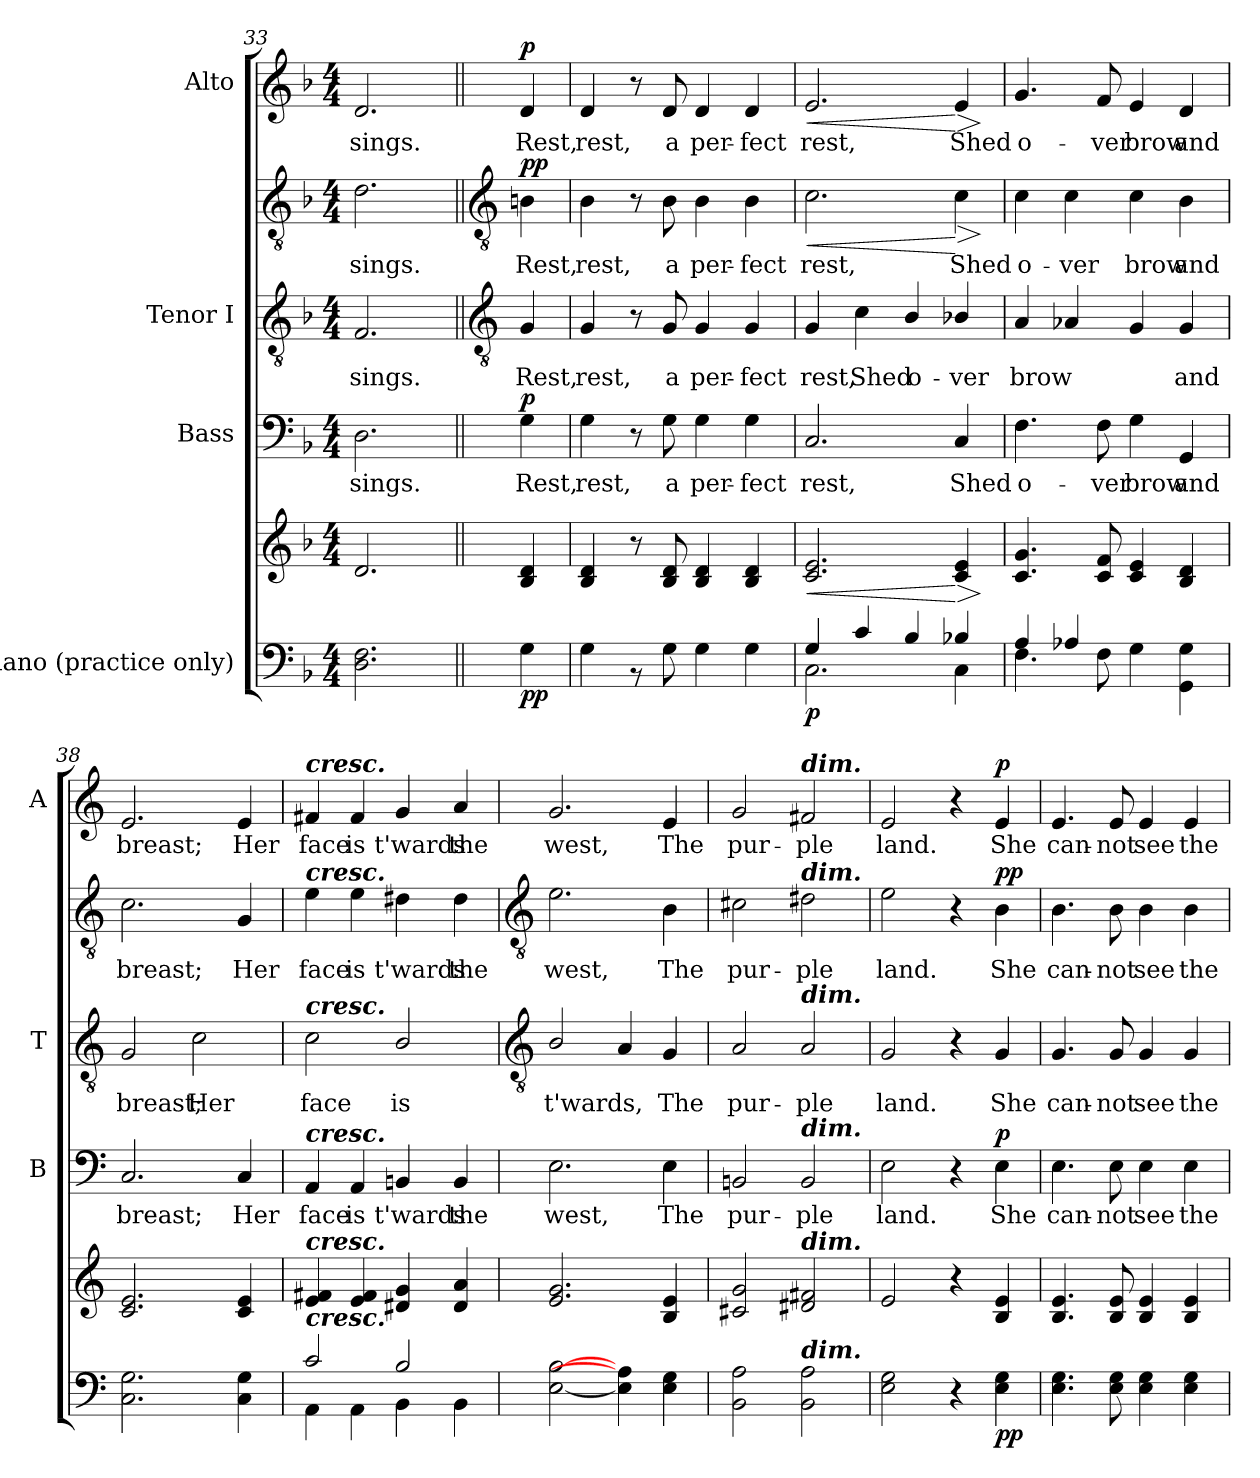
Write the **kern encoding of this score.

**kern	**kern	**dynam	**kern	**text	**dynam	**kern	**text	**kern	**text	**dynam	**kern	**text	**dynam
*part4	*part4	*part4	*part3	*part3	*part3	*part2	*part2	*part2	*part2	*part2	*part1	*part1	*part1
*staff6	*staff5	*staff5/6	*staff4	*staff4	*staff4	*staff3	*staff3	*staff2	*staff2	*staff2/3	*staff1	*staff1	*staff1
*I"Piano (practice only)	*	*	*I"Bass	*	*	*I"Tenor I	*	*	*	*	*I"Alto	*	*
*	*	*	*I'B	*	*	*I'T	*	*	*	*	*I'A	*	*
*clefF4	*clefG2	*	*clefF4	*	*	*clefGv2	*	*clefGv2	*	*	*clefG2	*	*
*k[b-]	*k[b-]	*	*k[b-]	*	*	*k[b-]	*	*k[b-]	*	*	*k[b-]	*	*
*F:	*F:	*	*F:	*	*	*F:	*	*F:	*	*	*F:	*	*
*M4/4	*M4/4	*	*M4/4	*	*	*M4/4	*	*M4/4	*	*	*M4/4	*	*
=33	=33	=33	=33	=33	=33	=33	=33	=33	=33	=33	=33	=33	=33
*^	*^	*	*	*	*	*	*	*	*	*	*	*	*
!	!	!	!	!	!	!LO:LY:b	!	!	!LO:LY:b	!	!LO:LY:b	!	!	!LO:LY:b	!
2.ryy	2.D\ 2.F\	2.d/	2.ryy	.	2.D	sings.	.	2.F	sings.	2.d	sings.	.	2.d	sings.	.
*	*	*v	*v	*	*	*	*	*	*	*	*	*	*	*	*
*k[]	*	*k[]	*	*k[]	*	*	*k[]	*	*k[]	*	*	*k[]	*	*
*C:	*	*C:	*	*C:	*	*	*C:	*	*C:	*	*	*C:	*	*
!!LO:LB:g=z
=34||	=34||	=34||	=34||	=34||	=34||	=34||	=34||	=34||	=34||	=34||	=34||	=34||	=34||	=34||
*	*	*	*	*	*	*	*clefGv2	*	*clefGv2	*	*	*	*	*
*	*	*^	*	*	*	*	*	*	*	*	*	*	*	*
!	!	!	!	!LO:DY:b=2	!	!LO:LY:b	!	!	!LO:LY:b	!	!LO:LY:b	!	!	!LO:LY:b	!
!	!	!	!	!LO:DY:n=1:b	!	!	!LO:DY:b	!	!	!	!	!LO:DY:b=2	!	!	!
!	!	!	!	!	!	!	!	!	!	!	!	!LO:DY:n=1:b	!	!	!LO:DY:b
*	*	*v	*v	*	*	*	*	*	*	*	*	*	*	*	*
4ryy	4G\	4B 4d	p p	4G	Rest,	p	4G	Rest,	4Bn	Rest,	p p	4d	Rest,	p
=35	=35	=35	=35	=35	=35	=35	=35	=35	=35	=35	=35	=35	=35	=35
!	!	!	!	!	!LO:LY:b	!	!	!LO:LY:b	!	!LO:LY:b	!	!	!LO:LY:b	!
1ryy	4G\	4B 4d	.	4G	rest,	.	4G	rest,	4B	rest,	.	4d	rest,	.
.	8r	8r	.	8r	.	.	8r	.	8r	.	.	8r	.	.
!	!	!	!	!	!LO:LY:b	!	!	!LO:LY:b	!	!LO:LY:b	!	!	!LO:LY:b	!
.	8G\	8B 8d	.	8G	a	.	8G	a	8B	a	.	8d	a	.
!	!	!	!	!	!LO:LY:b	!	!	!LO:LY:b	!	!LO:LY:b	!	!	!LO:LY:b	!
.	4G\	4B 4d	.	4G	per-	.	4G	per-	4B	per-	.	4d	per-	.
!	!	!	!	!	!LO:LY:b	!	!	!LO:LY:b	!	!LO:LY:b	!	!	!LO:LY:b	!
.	4G\	4B 4d	.	4G	-fect	.	4G	-fect	4B	-fect	.	4d	-fect	.
=36	=36	=36	=36	=36	=36	=36	=36	=36	=36	=36	=36	=36	=36	=36
!	!	!	!LO:HP:b	!	!LO:LY:b	!	!	!LO:LY:b	!	!LO:LY:b	!LO:HP:b	!	!LO:LY:b	!LO:HP:b
!	!	!	!LO:DY:n=1:b=2	!	!	!	!	!	!	!	!	!	!	!
4G/	2.C\	2.c 2.e	< p	2.C	rest,	.	4G	rest,	2.c	rest,	<	2.e	rest,	<
!	!	!	!	!	!	!	!	!LO:LY:b	!	!	!	!	!	!
4c/	.	.	.	.	.	.	4c	Shed	.	.	.	.	.	.
!	!	!	!	!	!	!	!	!LO:LY:b	!	!	!	!	!	!
4B/	.	.	.	.	.	.	4B/	o-	.	.	.	.	.	.
!	!	!	!LO:HP:n=1:b	!	!LO:LY:b	!	!	!LO:LY:b	!	!LO:LY:b	!LO:HP:n=1:b	!	!LO:LY:b	!LO:HP:n=1:b
4B-X/	4C\	4c 4e	[ >	4C	Shed	.	4B-X/	-ver	4c	Shed	[ >	4e	Shed	[ >
*v	*v	*	*	*	*	*	*	*	*	*	*	*	*	*
.	.	]	.	.	.	.	.	.	.	]	.	.	]
=37	=37	=37	=37	=37	=37	=37	=37	=37	=37	=37	=37	=37	=37
*^	*	*	*	*	*	*	*	*	*	*	*	*	*
!	!	!	!	!	!LO:LY:b	!	!	!LO:LY:b	!	!LO:LY:b	!	!	!LO:LY:b	!
4A/	4.F\	4.c 4.g	.	4.F	o-	.	4A	brow	4c	o-	.	4.g	o-	.
!	!	!	!	!	!	!	!	!	!	!LO:LY:b	!	!	!	!
4A-X/	.	.	.	.	.	.	4A-X	.	4c	-ver	.	.	.	.
!	!	!	!	!	!LO:LY:b	!	!	!	!	!	!	!	!LO:LY:b	!
.	8F\	8c 8f	.	8F	-ver	.	.	.	.	.	.	8f	-ver	.
!	!	!	!	!	!LO:LY:b	!	!	!	!	!LO:LY:b	!	!	!LO:LY:b	!
2ryy	4G\	4c 4e	.	4G	brow	.	4G	.	4c	brow	.	4e	brow	.
!	!	!	!	!	!LO:LY:b	!	!	!LO:LY:b	!	!LO:LY:b	!	!	!LO:LY:b	!
.	4GG\ 4G\	4B 4d	.	4GG	and	.	4G	and	4B	and	.	4d	and	.
=38	=38	=38	=38	=38	=38	=38	=38	=38	=38	=38	=38	=38	=38	=38
!	!	!	!	!	!LO:LY:b	!	!	!LO:LY:b	!	!LO:LY:b	!	!	!LO:LY:b	!
1ryy	2.C\ 2.G\	2.c 2.e	.	2.C	breast;	.	2G	breast;	2.c	breast;	.	2.e	breast;	.
!	!	!	!	!	!	!	!	!LO:LY:b	!	!	!	!	!	!
.	.	.	.	.	.	.	2c	Her	.	.	.	.	.	.
!	!	!	!	!	!LO:LY:b	!	!	!	!	!LO:LY:b	!	!	!LO:LY:b	!
.	4C\ 4G\	4c 4e	.	4C	Her	.	.	.	4G	Her	.	4e	Her	.
=39	=39	=39	=39	=39	=39	=39	=39	=39	=39	=39	=39	=39	=39	=39
!	!	!	!	!	!	!	!	!	!	!	!	!LO:TX:a:Bi:t=cresc.	!	!
!	!	!	!	!	!	!	!	!	!LO:TX:a:Bi:t=cresc.	!	!	!	!	!
!	!	!	!	!	!	!	!LO:TX:a:Bi:t=cresc.	!	!	!	!	!	!	!
!	!	!	!	!LO:TX:a:Bi:t=cresc.	!	!	!	!	!	!	!	!	!	!
!	!	!LO:TX:a:Bi:t=cresc.	!	!	!	!	!	!	!	!	!	!	!	!
!LO:TX:a:Bi:t=cresc.	!	!	!	!	!	!	!	!	!	!	!	!	!	!
!	!	!	!	!	!LO:LY:b	!	!	!LO:LY:b	!	!LO:LY:b	!	!	!LO:LY:b	!
2c/	4AA\	4e 4f#X	.	4AA	face	.	2c	face	4e	face	.	4f#X	face	.
!	!	!	!	!	!LO:LY:b	!	!	!	!	!LO:LY:b	!	!	!LO:LY:b	!
.	4AA\	4e 4f#	.	4AA	is	.	.	.	4e	is	.	4f#	is	.
!	!	!	!	!	!LO:LY:b	!	!	!LO:LY:b	!	!LO:LY:b	!	!	!LO:LY:b	!
2B/	4BB\	4d#X 4g	.	4BBn	t'wards	.	2B/	is	4d#X	t'wards	.	4g	t'wards	.
!	!	!	!	!	!LO:LY:b	!	!	!	!	!LO:LY:b	!	!	!LO:LY:b	!
.	4BB\	4d# 4a	.	4BB	the	.	.	.	4d#	the	.	4a	the	.
*v	*v	*	*	*	*	*	*	*	*	*	*	*	*	*
!!LO:LB:g=z
=40	=40	=40	=40	=40	=40	=40	=40	=40	=40	=40	=40	=40	=40
*	*	*	*	*	*	*clefGv2	*	*clefGv2	*	*	*	*	*
*^	*	*	*	*	*	*	*	*	*	*	*	*	*
!	!	!	!	!	!LO:LY:b	!	!	!LO:LY:b	!	!LO:LY:b	!	!	!LO:LY:b	!
*v	*v	*	*	*	*	*	*	*	*	*	*	*	*	*
[2E [2B	2.e 2.g	.	2.E	west,	.	2B/	t'wards,	2.e	west,	.	2.g	west,	.
4E] 4A]	.	.	.	.	.	4A	.	.	.	.	.	.	.
!	!	!	!	!LO:LY:b	!	!	!LO:LY:b	!	!LO:LY:b	!	!	!LO:LY:b	!
4E 4G	4B 4e	.	4E	The	.	4G	The	4B	The	.	4e	The	.
=41	=41	=41	=41	=41	=41	=41	=41	=41	=41	=41	=41	=41	=41
!	!	!	!	!LO:LY:b	!	!	!LO:LY:b	!	!LO:LY:b	!	!	!LO:LY:b	!
2BB 2A	2c#X 2g	.	2BBn	pur-	.	2A	pur-	2c#X	pur-	.	2g	pur-	.
!	!	!	!	!	!	!	!	!	!	!	!LO:TX:a:Bi:t=dim.	!	!
!	!	!	!	!	!	!	!	!LO:TX:a:Bi:t=dim.	!	!	!	!	!
!	!	!	!	!	!	!LO:TX:a:Bi:t=dim.	!	!	!	!	!	!	!
!	!	!	!LO:TX:a:Bi:t=dim.	!	!	!	!	!	!	!	!	!	!
!	!LO:TX:a:Bi:t=dim.	!	!	!	!	!	!	!	!	!	!	!	!
!LO:TX:a:Bi:t=dim.	!	!	!	!	!	!	!	!	!	!	!	!	!
!	!	!	!	!LO:LY:b	!	!	!LO:LY:b	!	!LO:LY:b	!	!	!LO:LY:b	!
2BB 2A	2d#X 2f#X	.	2BB	-ple	.	2A	-ple	2d#X	-ple	.	2f#X	-ple	.
=42	=42	=42	=42	=42	=42	=42	=42	=42	=42	=42	=42	=42	=42
!	!	!	!	!LO:LY:b	!	!	!LO:LY:b	!	!LO:LY:b	!	!	!LO:LY:b	!
2E 2G	2e	.	2E	land.	.	2G	land.	2e	land.	.	2e	land.	.
4r	4r	.	4r	.	.	4r	.	4r	.	.	4r	.	.
!	!	!LO:DY:b=2	!	!LO:LY:b	!	!	!LO:LY:b	!	!LO:LY:b	!	!	!LO:LY:b	!
!	!	!LO:DY:n=1:b	!	!	!LO:DY:b	!	!	!	!	!LO:DY:b=2	!	!	!
!	!	!	!	!	!	!	!	!	!	!LO:DY:n=1:b	!	!	!LO:DY:b
4E 4G	4B 4e	p p	4E	She	p	4G	She	4B	She	p p	4e	She	p
=43	=43	=43	=43	=43	=43	=43	=43	=43	=43	=43	=43	=43	=43
!	!	!	!	!LO:LY:b	!	!	!LO:LY:b	!	!LO:LY:b	!	!	!LO:LY:b	!
4.E 4.G	4.B 4.e	.	4.E	can-	.	4.G	can-	4.B	can-	.	4.e	can-	.
!	!	!	!	!LO:LY:b	!	!	!LO:LY:b	!	!LO:LY:b	!	!	!LO:LY:b	!
8E 8G	8B 8e	.	8E	-not	.	8G	-not	8B	-not	.	8e	-not	.
!	!	!	!	!LO:LY:b	!	!	!LO:LY:b	!	!LO:LY:b	!	!	!LO:LY:b	!
4E 4G	4B 4e	.	4E	see	.	4G	see	4B	see	.	4e	see	.
!	!	!	!	!LO:LY:b	!	!	!LO:LY:b	!	!LO:LY:b	!	!	!LO:LY:b	!
4E 4G	4B 4e	.	4E	the	.	4G	the	4B	the	.	4e	the	.
=	=	=	=	=	=	=	=	=	=	=	=	=	=
*-	*-	*-	*-	*-	*-	*-	*-	*-	*-	*-	*-	*-	*-
